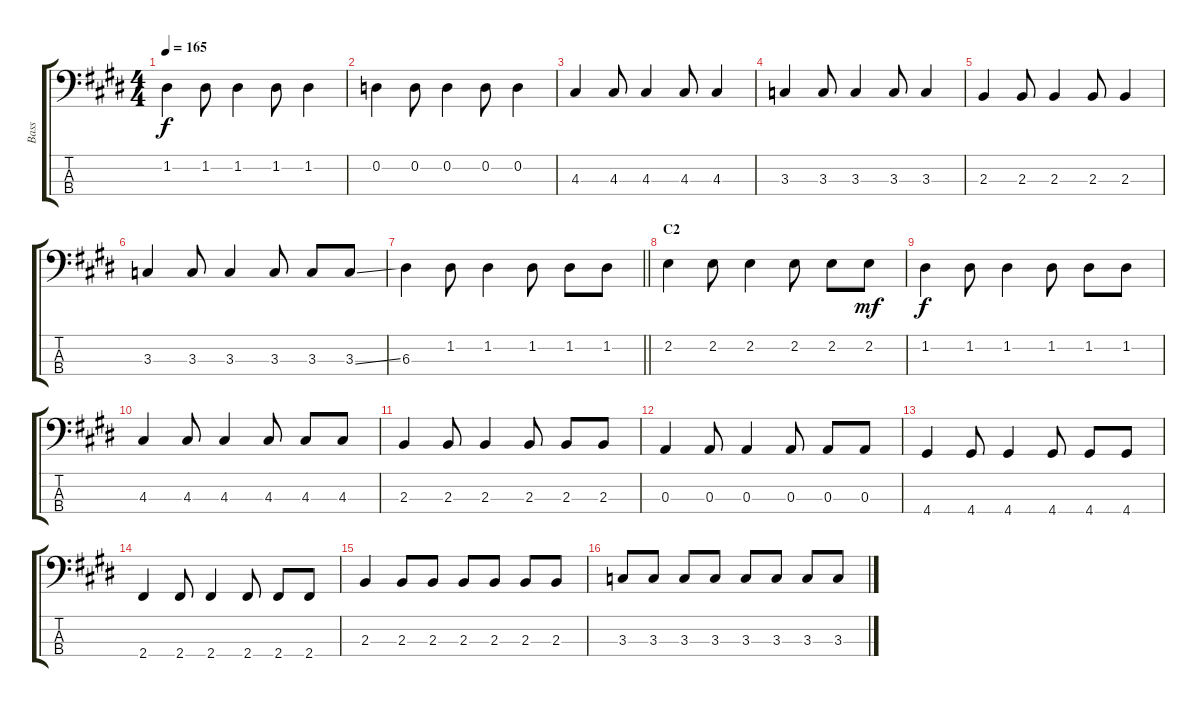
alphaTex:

\track ("Bass" "Bass") {instrument electricbassfinger}
\staff {score tabs}
\tuning (G2 D2 A1 E1) {hide}
\ts (4 4)
\tempo 165
\clef f4
\ks e
1.2.4{dy f} 1.2.8 1.2.4 1.2.8 1.2.4 |
0.2.4 0.2.8 0.2.4 0.2.8 0.2.4 |
4.3.4 4.3.8 4.3.4 4.3.8 4.3.4 |
3.3.4 3.3.8 3.3.4 3.3.8 3.3.4 |
2.3.4 2.3.8 2.3.4 2.3.8 2.3.4 |
3.3.4 3.3.8 3.3.4 3.3.8 3.3.8 3.3{ss}.8 |
\barLineRight lightlight
6.3.4 1.2.8 1.2.4 1.2.8 1.2.8 1.2.8 |
\section ("" "C2")
2.2.4 2.2.8 2.2.4 2.2.8 2.2.8 2.2.8{dy mf} |
1.2.4{dy f} 1.2.8 1.2.4 1.2.8 1.2.8 1.2.8 |
4.3.4 4.3.8 4.3.4 4.3.8 4.3.8 4.3.8 |
2.3.4 2.3.8 2.3.4 2.3.8 2.3.8 2.3.8 |
0.3.4 0.3.8 0.3.4 0.3.8 0.3.8 0.3.8 |
4.4.4 4.4.8 4.4.4 4.4.8 4.4.8 4.4.8 |
2.4.4 2.4.8 2.4.4 2.4.8 2.4.8 2.4.8 |
2.3.4 2.3.8 2.3.8 2.3.8 2.3.8 2.3.8 2.3.8 |
3.3.8 3.3.8 3.3.8 3.3.8 3.3.8 3.3.8 3.3.8 3.3.8
